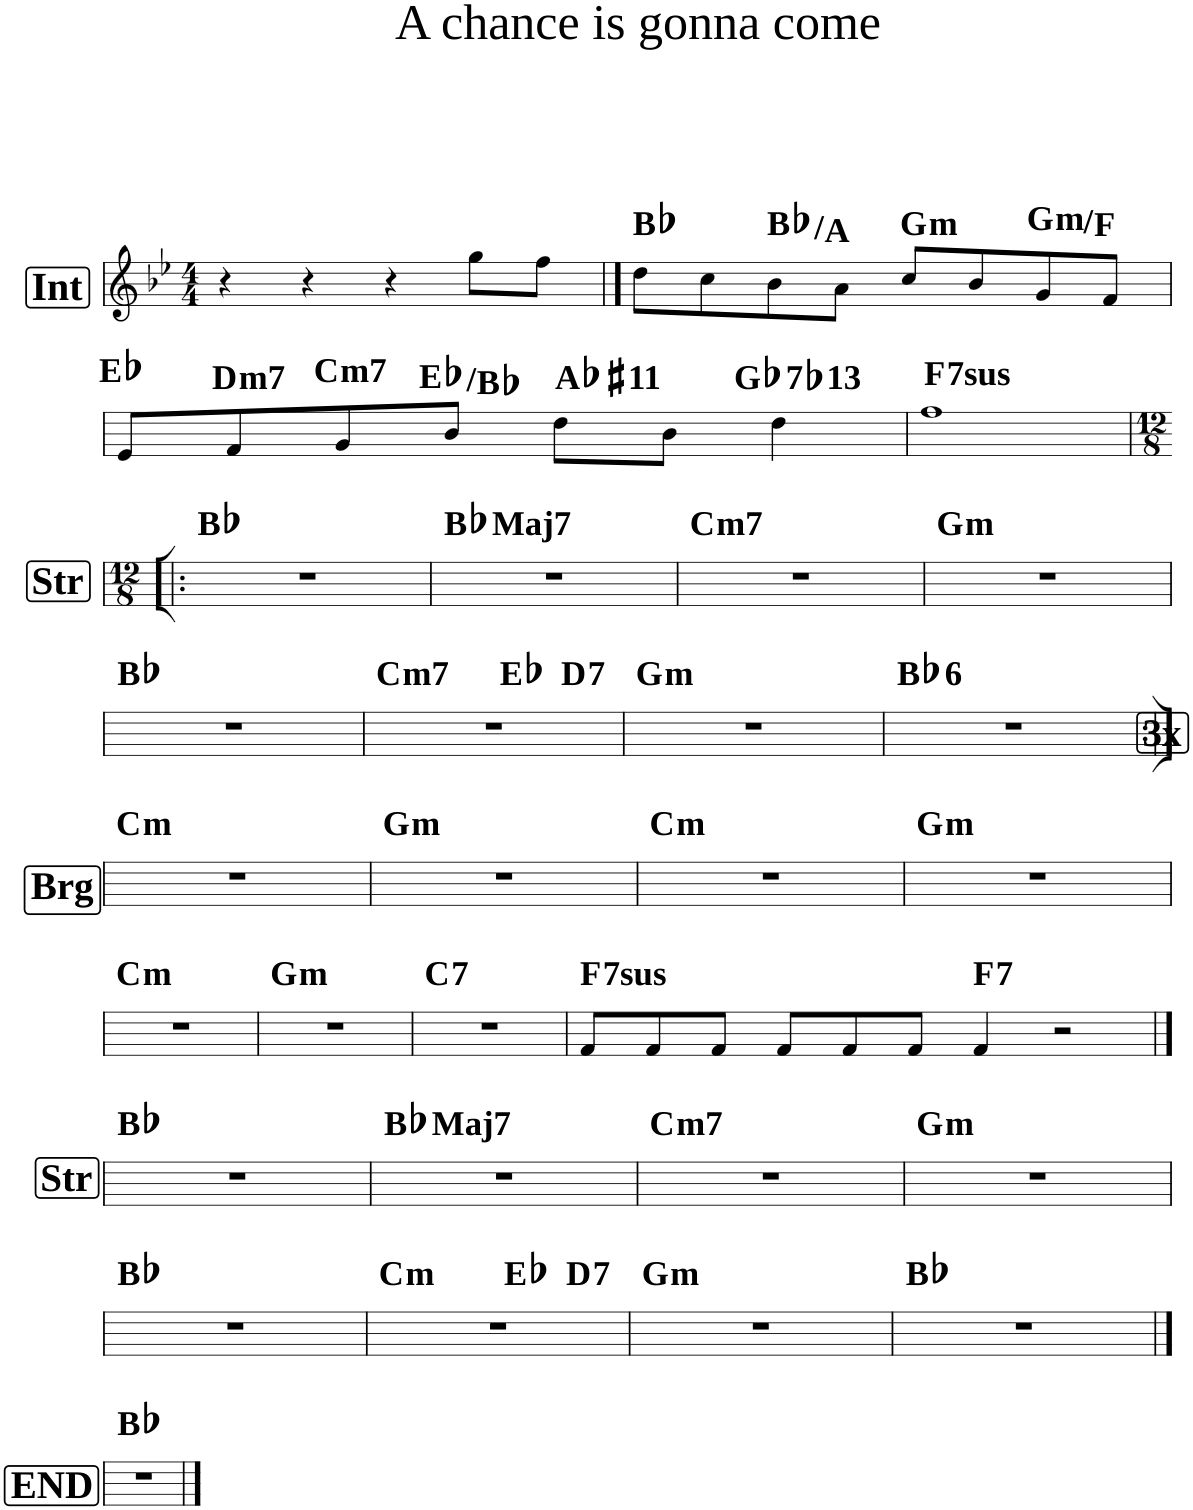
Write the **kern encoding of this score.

**kern	**harte
*part1	*part1
*staff1	*
*I"Violin	*
*I'Vln	*
*clefG2	*
*k[b-e-]	*
*M4/4	*
!!LO:REH:place=s1:a:B:cj:fs=18.3638:t=Int
=1	=1
4r	.
4r	.
4r	.
8gg\L	.
8ff\J	.
==2	==2
8dd\L	Bb:maj
8cc\	.
8b-\	Bb:maj/7
8a\J	.
!	!LO:H:kt=m
8cc/L	G:min
8b-/	.
!	!LO:H:kt=m
8g/	G:min/b7
8f/J	.
!!LO:LB:g=z
=3	=3
8e-/L	Eb:maj
!	!LO:H:kt=m7
8f/	D:min7
!	!LO:H:kt=m7
8g/	C:min7
8b-/J	Eb:maj/5
8dd\L	Ab:maj(#11)
8b-\J	.
!	!LO:H:kt=7
4dd\	Gb:7(b13)
=4	=4
!	!LO:H:kt=7sus
1ff	F:sus4(7)
!!LO:LB:g=z
!!LO:REH:place=s1:a:B:cj:fs=18:t=Str
=5!|:	=5!|:
*M12/8	*
1.r	Bb:maj
=6	=6
!	!LO:H:kt=Maj7
1.r	Bb:maj7
=7	=7
!	!LO:H:kt=m7
1.r	C:min7
=8	=8
!	!LO:H:kt=m
1.r	G:min
!!LO:LB:g=z
=9	=9
1.r	Bb:maj
=10	=10
!	!LO:H:kt=m7
*^	*
*	*^	*
1.r	2.ryy	1ryy	C:min7
.	2.ryy	.	Eb:maj
.	.	8ryy	.
!	!	!	!LO:H:kt=7
.	.	4.ryy	D:7
=11	=11	=11	=11
!	!	!	!LO:H:kt=m
*v	*v	*v	*
1.r	G:min
!!LO:REH:place=s1:a:B:cj:fs=18:t=3x
=12	=12
!	!LO:H:kt=6
1.r	Bb:maj6
!!LO:LB:g=z
!!LO:REH:place=s1:a:B:cj:fs=18:t=Brg
=13:|!	=13:|!
!	!LO:H:kt=m
1.r	C:min
=14	=14
!	!LO:H:kt=m
1.r	G:min
=15	=15
!	!LO:H:kt=m
1.r	C:min
=16	=16
!	!LO:H:kt=m
1.r	G:min
!!LO:LB:g=z
=17	=17
!	!LO:H:kt=m
1.r	C:min
=18	=18
!	!LO:H:kt=m
1.r	G:min
=19	=19
!	!LO:H:kt=7
1.r	C:7
=20	=20
!	!LO:H:kt=7sus
8f/L	F:sus4(7)
8f/	.
8f/J	.
8f/L	.
8f/	.
8f/J	.
!	!LO:H:kt=7
4f/	F:7
2r	.
!!LO:LB:g=z
!!LO:REH:place=s1:a:B:cj:fs=18:t=Str
==21	==21
1.r	Bb:maj
=22	=22
!	!LO:H:kt=Maj7
1.r	Bb:maj7
=23	=23
!	!LO:H:kt=m7
1.r	C:min7
=24	=24
!	!LO:H:kt=m
1.r	G:min
!!LO:LB:g=z
=25	=25
1.r	Bb:maj
=26	=26
!	!LO:H:kt=m
*^	*
*	*^	*
1.r	2.ryy	1ryy	C:min
.	2.ryy	.	Eb:maj
.	.	8ryy	.
!	!	!	!LO:H:kt=7
.	.	4.ryy	D:7
=27	=27	=27	=27
!	!	!	!LO:H:kt=m
*v	*v	*v	*
1.r	G:min
=28	=28
1.r	Bb:maj
!!LO:LB:g=z
!!LO:REH:place=s1:a:B:cj:fs=18:t=END
==29	==29
1.r	Bb:maj
==	==
*-	*-
